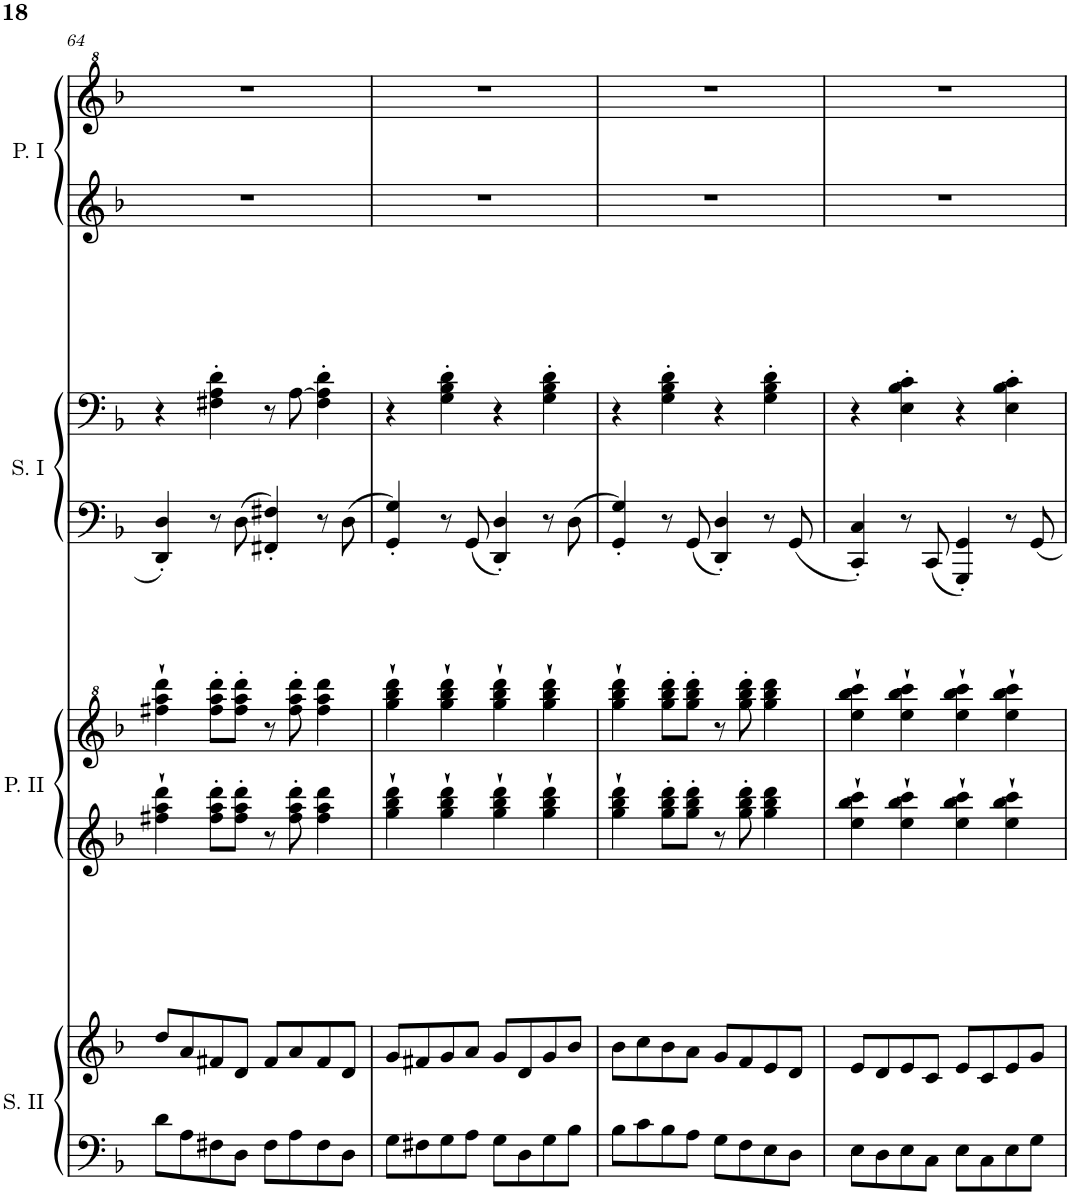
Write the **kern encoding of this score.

**kern	**kern	**kern	**kern	**kern	**kern	**kern	**kern
*part4	*part4	*part3	*part3	*part2	*part2	*part1	*part1
*staff8	*staff7	*staff6	*staff5	*staff4	*staff3	*staff2	*staff1
*I"Secondo II	*	*I"Primo II	*	*I"Secondo I	*	*I"Primo I	*
*I'S. II	*	*I'P. II	*	*I'S. I	*	*I'P. I	*
!!LO:PB:g=z
*clefF4	*clefG2	*clefG2	*clefG^2	*clefF4	*clefF4	*clefG2	*clefG^2
*k[b-]	*k[b-]	*k[b-]	*k[b-]	*k[b-]	*k[b-]	*k[b-]	*k[b-]
*M2/2	*M2/2	*M2/2	*M2/2	*M2/2	*M2/2	*M2/2	*M2/2
*met(c|)	*met(c|)	*met(c|)	*met(c|)	*met(c|)	*met(c|)	*met(c|)	*met(c|)
=64	=64	=64	=64	=64	=64	=64	=64
8d\L	8dd/L	4ff#X\` 4aa\` 4ddd\`	4fff#X\` 4aaa\` 4dddd\`	4DD/' 4D/'	4r	1r	1r
8A\	8a/	.	.	.	.	.	.
8F#X\	8f#X/	8ff#\'> 8aa\'> 8ddd\'>L	8fff#\'> 8aaa\'> 8dddd\'>L	8r	4F#X\' 4A\' 4d\'	.	.
8D\J	8d/J	8ff#\'> 8aa\'> 8ddd\'>J	8fff#\'> 8aaa\'> 8dddd\'>J	8D\	.	.	.
8F#\L	8f#/L	8r	8r	4FF#X/' 4F#X/'	8r	.	.
8A\	8a/	8ff#\'> 8aa\'> 8ddd\'>	8fff#\'> 8aaa\'> 8dddd\'>	.	[8A\	.	.
8F#\	8f#/	4ff#\ 4aa\ 4ddd\	4fff#\ 4aaa\ 4dddd\	8r	4F#\' 4A\]' 4d\'	.	.
8D\J	8d/J	.	.	8D\	.	.	.
=65	=65	=65	=65	=65	=65	=65	=65
8G\L	8g/L	4gg\` 4bb-\` 4ddd\`	4ggg\` 4bbb-\` 4dddd\`	4GG/' 4G/'	4r	1r	1r
8F#X\	8f#X/	.	.	.	.	.	.
8G\	8g/	4gg\` 4bb-\` 4ddd\`	4ggg\` 4bbb-\` 4dddd\`	8r	4G\' 4B-\' 4d\'	.	.
8A\J	8a/J	.	.	8GG/	.	.	.
8G\L	8g/L	4gg\` 4bb-\` 4ddd\`	4ggg\` 4bbb-\` 4dddd\`	4DD/' 4D/'	4r	.	.
8D\	8d/	.	.	.	.	.	.
8G\	8g/	4gg\` 4bb-\` 4ddd\`	4ggg\` 4bbb-\` 4dddd\`	8r	4G\' 4B-\' 4d\'	.	.
8B-\J	8b-/J	.	.	8D\	.	.	.
=66	=66	=66	=66	=66	=66	=66	=66
8B-\L	8b-\L	4gg\` 4bb-\` 4ddd\`	4ggg\` 4bbb-\` 4dddd\`	4GG/' 4G/'	4r	1r	1r
8c\	8cc\	.	.	.	.	.	.
8B-\	8b-\	8gg\'> 8bb-\'> 8ddd\'>L	8ggg\'> 8bbb-\'> 8dddd\'>L	8r	4G\' 4B-\' 4d\'	.	.
8A\J	8a\J	8gg\'> 8bb-\'> 8ddd\'>J	8ggg\'> 8bbb-\'> 8dddd\'>J	8GG/	.	.	.
8G\L	8g/L	8r	8r	4DD/' 4D/'	4r	.	.
8F\	8f/	8gg\'> 8bb-\'> 8ddd\'>	8ggg\'> 8bbb-\'> 8dddd\'>	.	.	.	.
8E\	8e/	4gg\ 4bb-\ 4ddd\	4ggg\ 4bbb-\ 4dddd\	8r	4G\' 4B-\' 4d\'	.	.
8D\J	8d/J	.	.	8GG/	.	.	.
=67	=67	=67	=67	=67	=67	=67	=67
8E\L	8e/L	4ee\` 4bb-\` 4ccc\`	4eee\` 4bbb-\` 4cccc\`	4CC/' 4C/'	4r	1r	1r
8D\	8d/	.	.	.	.	.	.
8E\	8e/	4ee\` 4bb-\` 4ccc\`	4eee\` 4bbb-\` 4cccc\`	8r	4E\' 4B-\' 4c\'	.	.
8C\J	8c/J	.	.	8CC/	.	.	.
8E\L	8e/L	4ee\` 4bb-\` 4ccc\`	4eee\` 4bbb-\` 4cccc\`	4GGG/' 4GG/'	4r	.	.
8C\	8c/	.	.	.	.	.	.
8E\	8e/	4ee\` 4bb-\` 4ccc\`	4eee\` 4bbb-\` 4cccc\`	8r	4E\' 4B-\' 4c\'	.	.
8G\J	8g/J	.	.	8GG/	.	.	.
=	=	=	=	=	=	=	=
*-	*-	*-	*-	*-	*-	*-	*-
